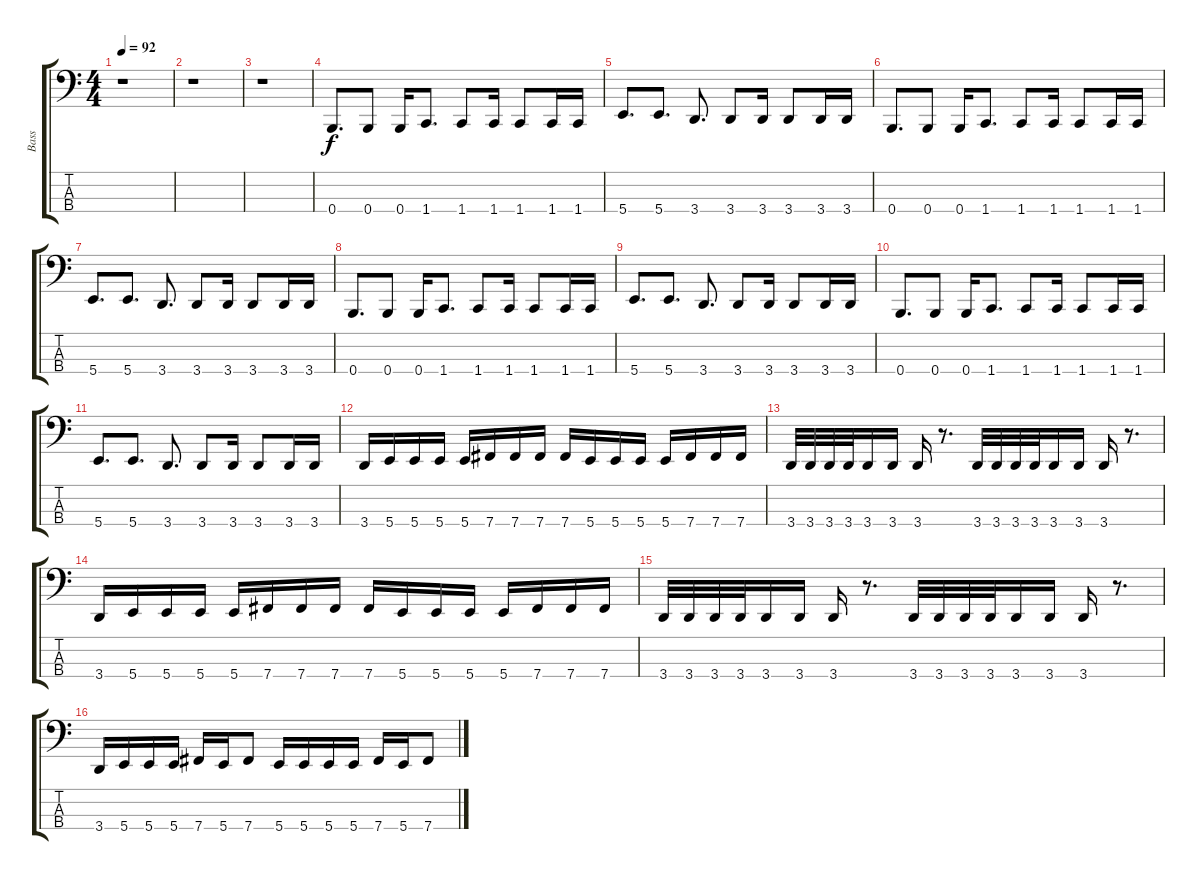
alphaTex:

\track ("Bass" "Bass") {instrument electricbassfinger}
\staff {score tabs}
\tuning (E2 B1 Gb1 B0) {hide}
\ts (4 4)
\tempo 92
\clef f4
\ks c
r.1{dy f} |
r.1 |
r.1 |
0.4.8{d} 0.4.8 0.4.16 1.4.8{d} 1.4.8 1.4.16 1.4.8 1.4.16 1.4.16 |
5.4.8{d} 5.4.8{d} 3.4.8{d} 3.4.8 3.4.16 3.4.8 3.4.16 3.4.16 |
0.4.8{d} 0.4.8 0.4.16 1.4.8{d} 1.4.8 1.4.16 1.4.8 1.4.16 1.4.16 |
5.4.8{d} 5.4.8{d} 3.4.8{d} 3.4.8 3.4.16 3.4.8 3.4.16 3.4.16 |
0.4.8{d} 0.4.8 0.4.16 1.4.8{d} 1.4.8 1.4.16 1.4.8 1.4.16 1.4.16 |
5.4.8{d} 5.4.8{d} 3.4.8{d} 3.4.8 3.4.16 3.4.8 3.4.16 3.4.16 |
0.4.8{d} 0.4.8 0.4.16 1.4.8{d} 1.4.8 1.4.16 1.4.8 1.4.16 1.4.16 |
5.4.8{d} 5.4.8{d} 3.4.8{d} 3.4.8 3.4.16 3.4.8 3.4.16 3.4.16 |
3.4.16 5.4.16 5.4.16 5.4.16 5.4.16 7.4.16 7.4.16 7.4.16 7.4.16 5.4.16 5.4.16 5.4.16 5.4.16 7.4.16 7.4.16 7.4.16 |
3.4.32 3.4.32 3.4.32 3.4.32 3.4.16 3.4.16 3.4.16 r.8{d} 3.4.32 3.4.32 3.4.32 3.4.32 3.4.16 3.4.16 3.4.16 r.8{d} |
3.4.16 5.4.16 5.4.16 5.4.16 5.4.16 7.4.16 7.4.16 7.4.16 7.4.16 5.4.16 5.4.16 5.4.16 5.4.16 7.4.16 7.4.16 7.4.16 |
3.4.32 3.4.32 3.4.32 3.4.32 3.4.16 3.4.16 3.4.16 r.8{d} 3.4.32 3.4.32 3.4.32 3.4.32 3.4.16 3.4.16 3.4.16 r.8{d} |
3.4.16 5.4.16 5.4.16 5.4.16 7.4.16 5.4.16 7.4.8 5.4.16 5.4.16 5.4.16 5.4.16 7.4.16 5.4.16 7.4.8
